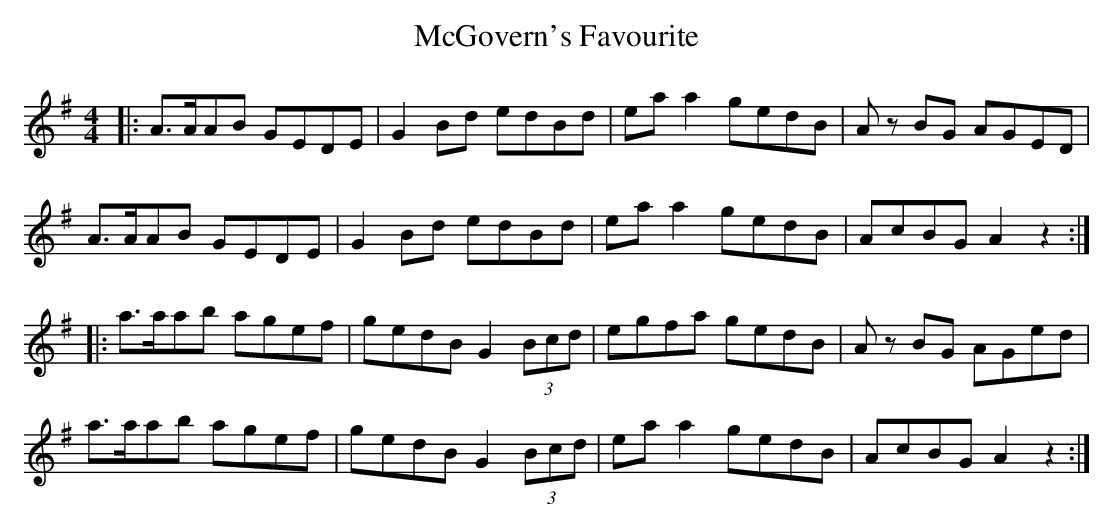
X:1
T: McGovern's Favourite
M: 4/4
L: 1/8
K: Ador
|:A>AAB GEDE|G2 Bd edBd|ea a2 gedB|A z BG AGED|
A>AAB GEDE|G2 Bd edBd|ea a2 gedB|AcBG A2 z2:|
|:a>aab agef|gedB G2 (3Bcd|egfa gedB|A z BG AGed|
a>aab agef|gedB G2 (3Bcd|ea a2 gedB|AcBG A2 z2:|
